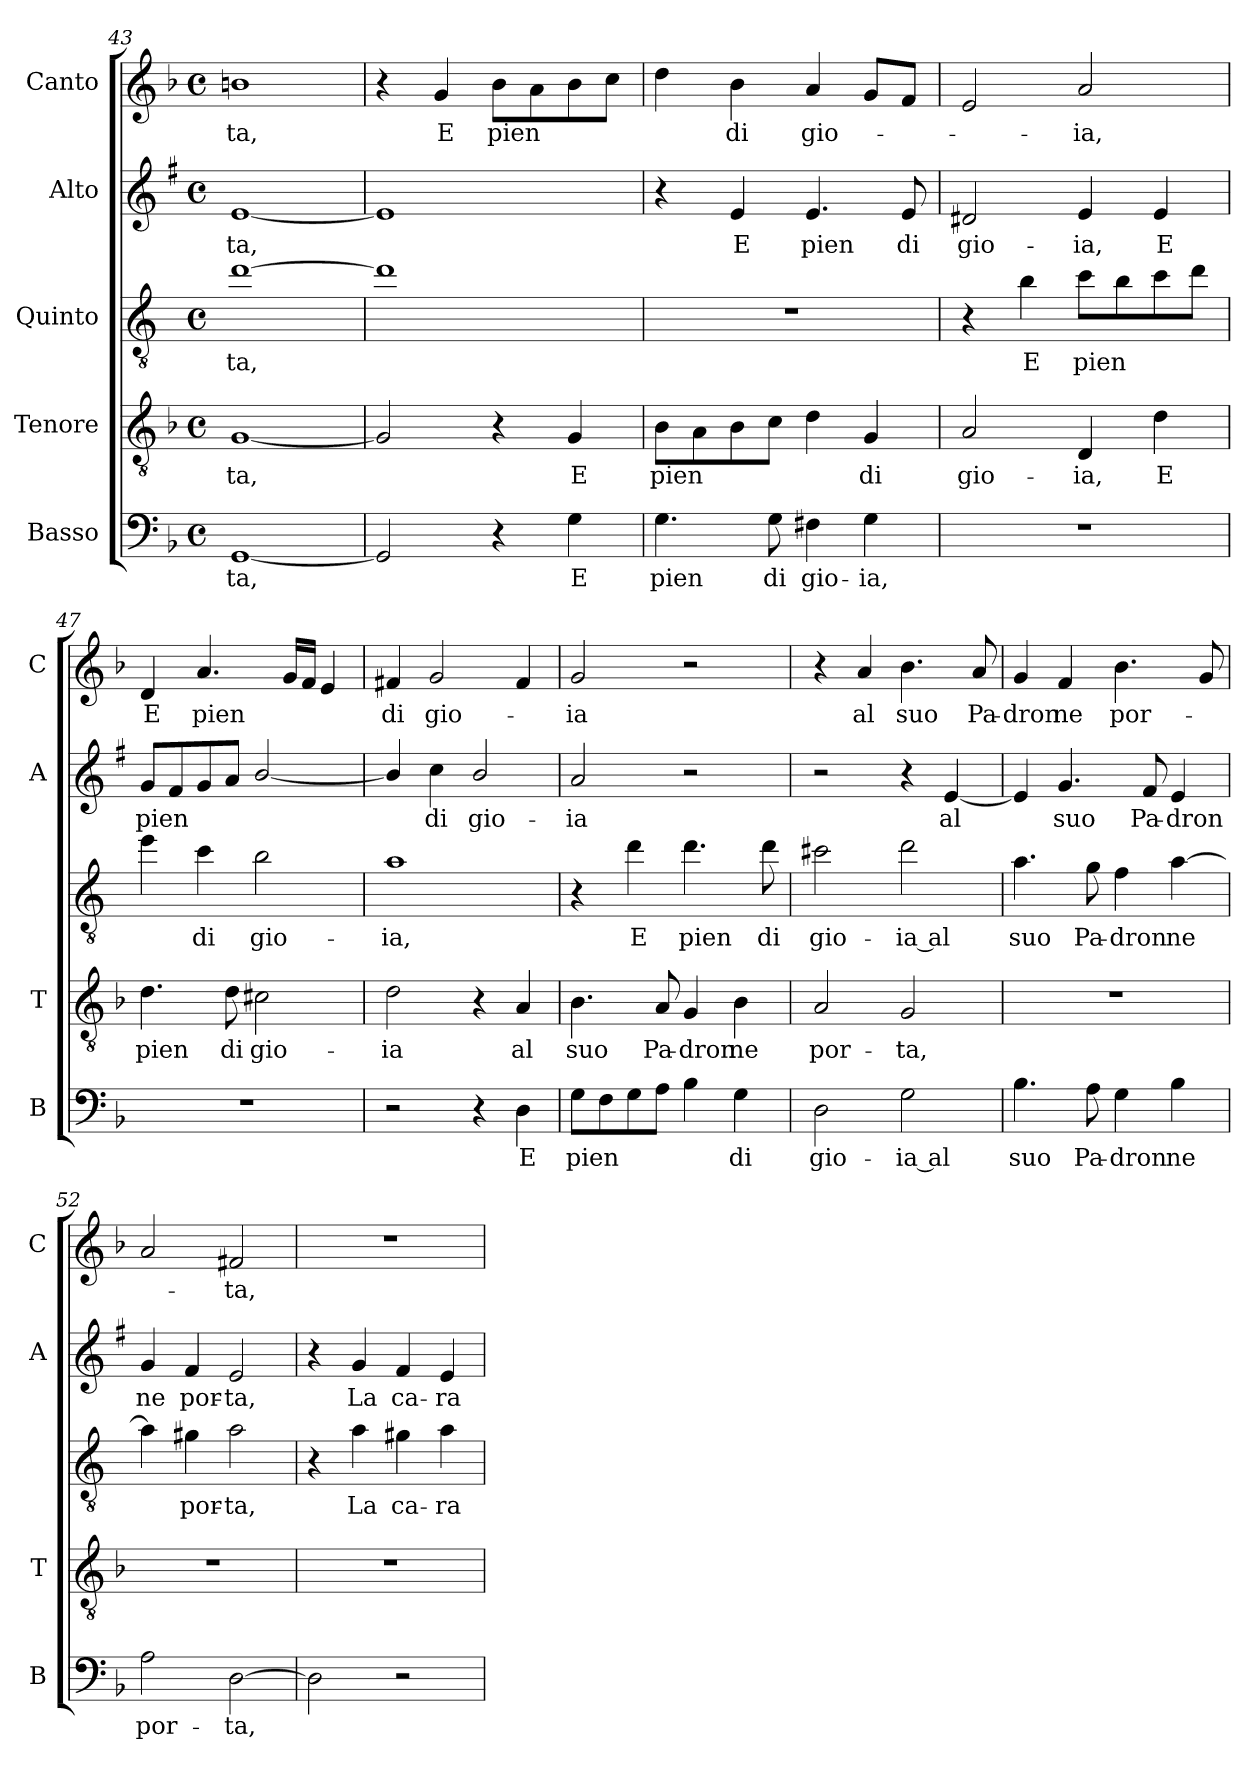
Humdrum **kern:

**kern	**text	**kern	**text	**kern	**text	**kern	**text	**kern	**text
*part5	*part5	*part4	*part4	*part3	*part3	*part2	*part2	*part1	*part1
*staff5	*staff5	*staff4	*staff4	*staff3	*staff3	*staff2	*staff2	*staff1	*staff1
*I"Basso	*	*I"Tenore	*	*I"Quinto	*	*I"Alto	*	*I"Canto	*
*I'B	*	*I'T	*	*	*	*I'A	*	*I'C	*
*clefF4	*	*clefGv2	*	*clefGv2	*	*clefG2	*	*clefG2	*
*	*	*	*	*ITrd4c7	*	*ITrd1c2	*	*	*
*k[b-]	*	*k[b-]	*	*k[b-]	*	*k[b-]	*	*k[b-]	*
*F:	*	*F:	*	*F:	*	*F:	*	*F:	*
*M4/4	*	*M4/4	*	*M4/4	*	*M4/4	*	*M4/4	*
*met(c)	*	*met(c)	*	*met(c)	*	*met(c)	*	*met(c)	*
=43	=43	=43	=43	=43	=43	=43	=43	=43	=43
!	!LO:LY:b	!	!LO:LY:b	!	!LO:LY:b	!	!LO:LY:b	!	!LO:LY:b
[1GG	-ta,	[1G	-ta,	[1g	-ta,	[1d	-ta,	1bn	-ta,
=44	=44	=44	=44	=44	=44	=44	=44	=44	=44
2GG/]	.	2G/]	.	1g]	.	1d]	.	4r	.
!	!	!	!	!	!	!	!	!	!LO:LY:b
.	.	.	.	.	.	.	.	4g/	E
!	!	!	!	!	!	!	!	!	!LO:LY:b
4r	.	4r	.	.	.	.	.	8b-\L	pien
.	.	.	.	.	.	.	.	8a\	.
!	!LO:LY:b	!	!LO:LY:b	!	!	!	!	!	!
4G\	E	4G/	E	.	.	.	.	8b-\	.
.	.	.	.	.	.	.	.	8cc\J	.
!!LO:LB:g=z
=45	=45	=45	=45	=45	=45	=45	=45	=45	=45
!	!LO:LY:b	!	!LO:LY:b	!	!	!	!	!	!
4.G\	pien	8B-\L	pien	1r	.	4r	.	4dd\	.
.	.	8A\	.	.	.	.	.	.	.
!	!	!	!	!	!	!	!LO:LY:b	!	!LO:LY:b
.	.	8B-\	.	.	.	4d/	E	4b-\	di
!	!LO:LY:b	!	!	!	!	!	!	!	!
8G\	di	8c\J	.	.	.	.	.	.	.
!	!LO:LY:b	!	!	!	!	!	!LO:LY:b	!	!LO:LY:b
4F#X\	gio-	4d\	.	.	.	4.d/	pien	4a/	gio-
!	!LO:LY:b	!	!LO:LY:b	!	!	!	!	!	!
4G\	-ia,	4G/	di	.	.	.	.	8g/L	.
!	!	!	!	!	!	!	!LO:LY:b	!	!
.	.	.	.	.	.	8d/	di	8f/J	.
=46	=46	=46	=46	=46	=46	=46	=46	=46	=46
!	!	!	!LO:LY:b	!	!	!	!LO:LY:b	!	!
1r	.	2A/	gio-	4r	.	2c#X/	gio-	2e/	.
!	!	!	!	!	!LO:LY:b	!	!	!	!
.	.	.	.	4e\	E	.	.	.	.
!	!	!	!LO:LY:b	!	!LO:LY:b	!	!LO:LY:b	!	!LO:LY:b
.	.	4D/	-ia,	8f\L	pien	4d/	-ia,	2a/	-ia,
.	.	.	.	8e\	.	.	.	.	.
!	!	!	!LO:LY:b	!	!	!	!LO:LY:b	!	!
.	.	4d\	E	8f\	.	4d/	E	.	.
.	.	.	.	8g\J	.	.	.	.	.
=47	=47	=47	=47	=47	=47	=47	=47	=47	=47
!	!	!	!LO:LY:b	!	!	!	!LO:LY:b	!	!LO:LY:b
1r	.	4.d\	pien	4a\	.	8f/L	pien	4d/	E
.	.	.	.	.	.	8e/	.	.	.
!	!	!	!	!	!LO:LY:b	!	!	!	!LO:LY:b
.	.	.	.	4f\	di	8f/	.	4.a/	pien
!	!	!	!LO:LY:b	!	!	!	!	!	!
.	.	8d\	di	.	.	8g/J	.	.	.
!	!	!	!LO:LY:b	!	!LO:LY:b	!	!	!	!
.	.	2c#X\	gio-	2e\	gio-	[2a/	.	.	.
.	.	.	.	.	.	.	.	16g/LL	.
.	.	.	.	.	.	.	.	16f/JJ	.
.	.	.	.	.	.	.	.	4e/	.
=48	=48	=48	=48	=48	=48	=48	=48	=48	=48
!	!	!	!LO:LY:b	!	!LO:LY:b	!	!	!	!LO:LY:b
2r	.	2d\	-ia	1d	-ia,	4a/]	.	4f#X/	di
!	!	!	!	!	!	!	!LO:LY:b	!	!LO:LY:b
.	.	.	.	.	.	4b-\	di	2g/	gio-
!	!	!	!	!	!	!	!LO:LY:b	!	!
4r	.	4r	.	.	.	2a/	gio-	.	.
!	!LO:LY:b	!	!LO:LY:b	!	!	!	!	!	!
4D\	E	4A/	al	.	.	.	.	4f#/	.
=49	=49	=49	=49	=49	=49	=49	=49	=49	=49
!	!LO:LY:b	!	!LO:LY:b	!	!	!	!LO:LY:b	!	!LO:LY:b
8G\L	pien	4.B-\	suo	4r	.	2g/	-ia	2g/	-ia
8F\	.	.	.	.	.	.	.	.	.
!	!	!	!	!	!LO:LY:b	!	!	!	!
8G\	.	.	.	4g\	E	.	.	.	.
!	!	!	!LO:LY:b	!	!	!	!	!	!
8A\J	.	8A/	Pa-	.	.	.	.	.	.
!	!	!	!LO:LY:b	!	!LO:LY:b	!	!	!	!
4B-\	.	4G/	-dron	4.g\	pien	2r	.	2r	.
!	!LO:LY:b	!	!LO:LY:b	!	!	!	!	!	!
4G\	di	4B-\	ne	.	.	.	.	.	.
!	!	!	!	!	!LO:LY:b	!	!	!	!
.	.	.	.	8g\	di	.	.	.	.
=50	=50	=50	=50	=50	=50	=50	=50	=50	=50
!	!LO:LY:b	!	!LO:LY:b	!	!LO:LY:b	!	!	!	!
2D\	gio-	2A/	por-	2f#X\	gio-	2r	.	4r	.
!	!	!	!	!	!	!	!	!	!LO:LY:b
.	.	.	.	.	.	.	.	4a/	al
!	!LO:LY:b	!	!LO:LY:b	!	!LO:LY:b	!	!	!	!LO:LY:b
2G\	-ia al	2G/	-ta,	2g\	-ia al	4r	.	4.b-\	suo
!	!	!	!	!	!	!	!LO:LY:b	!	!
.	.	.	.	.	.	[4d/	al	.	.
!	!	!	!	!	!	!	!	!	!LO:LY:b
.	.	.	.	.	.	.	.	8a/	Pa-
=51	=51	=51	=51	=51	=51	=51	=51	=51	=51
!	!LO:LY:b	!	!	!	!LO:LY:b	!	!	!	!LO:LY:b
4.B-\	suo	1r	.	4.d\	suo	4d/]	.	4g/	-dron
!	!	!	!	!	!	!	!LO:LY:b	!	!LO:LY:b
.	.	.	.	.	.	4.f/	suo	4f/	ne
!	!LO:LY:b	!	!	!	!LO:LY:b	!	!	!	!
8A\	Pa-	.	.	8c\	Pa-	.	.	.	.
!	!LO:LY:b	!	!	!	!LO:LY:b	!	!	!	!LO:LY:b
4G\	-dron	.	.	4B-\	-dron	.	.	4.b-\	por-
!	!	!	!	!	!	!	!LO:LY:b	!	!
.	.	.	.	.	.	8e/	Pa-	.	.
!	!LO:LY:b	!	!	!	!LO:LY:b	!	!LO:LY:b	!	!
4B-\	ne	.	.	[4d\	ne	4d/	-dron	.	.
.	.	.	.	.	.	.	.	8g/	.
!!LO:LB:g=z
=52	=52	=52	=52	=52	=52	=52	=52	=52	=52
!	!LO:LY:b	!	!	!	!	!	!LO:LY:b	!	!
2A\	por-	1r	.	4d\]	.	4f/	ne	2a/	.
!	!	!	!	!	!LO:LY:b	!	!LO:LY:b	!	!
.	.	.	.	4c#X\	por-	4e/	por-	.	.
!	!LO:LY:b	!	!	!	!LO:LY:b	!	!LO:LY:b	!	!LO:LY:b
[2D\	-ta,	.	.	2d\	-ta,	2d/	-ta,	2f#X/	-ta,
=53	=53	=53	=53	=53	=53	=53	=53	=53	=53
2D\]	.	1r	.	4r	.	4r	.	1r	.
!	!	!	!	!	!LO:LY:b	!	!LO:LY:b	!	!
.	.	.	.	4d\	La	4f/	La	.	.
!	!	!	!	!	!LO:LY:b	!	!LO:LY:b	!	!
2r	.	.	.	4c#X\	ca-	4e/	ca-	.	.
!	!	!	!	!	!LO:LY:b	!	!LO:LY:b	!	!
.	.	.	.	4d\	-ra	4d/	-ra	.	.
=	=	=	=	=	=	=	=	=	=
*-	*-	*-	*-	*-	*-	*-	*-	*-	*-
